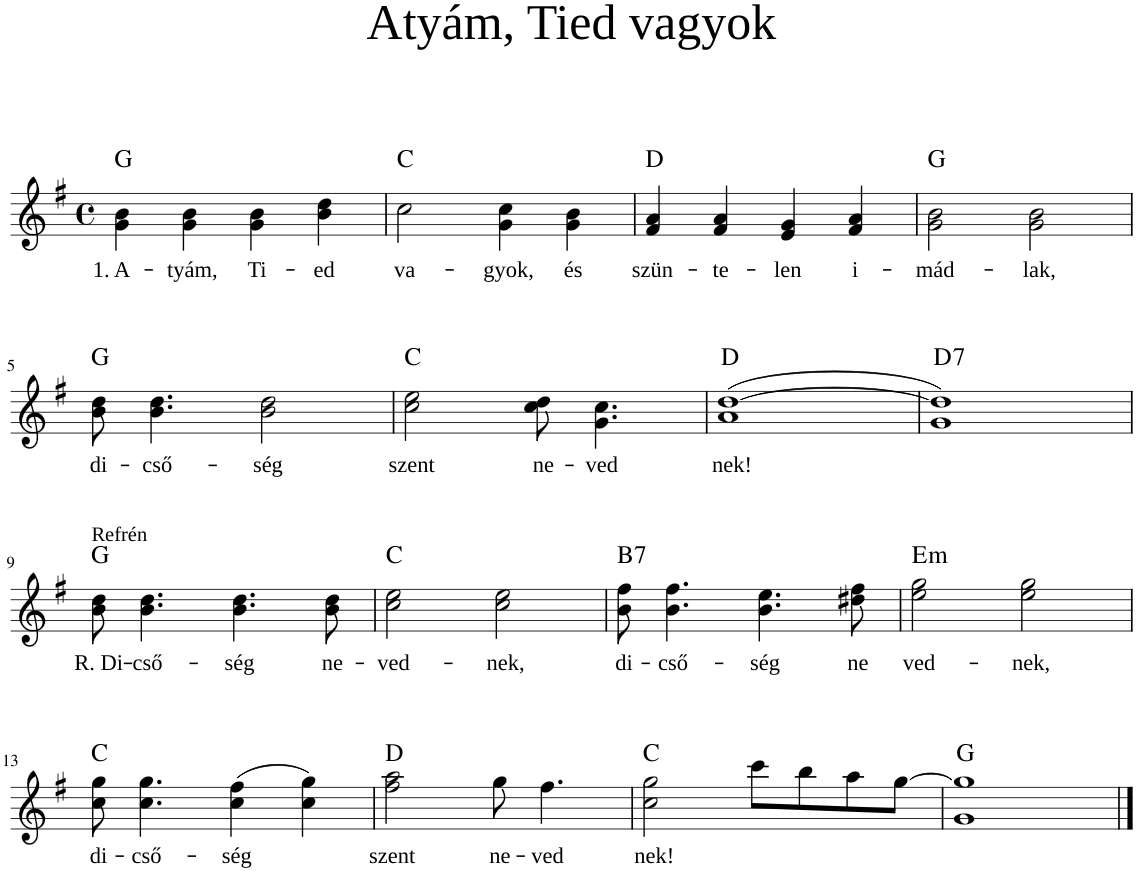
**kern	**text	**harte
*part1	*part1	*part1
*staff1	*staff1	*
*I"Piano	*	*
*I'Pno	*	*
*clefG2	*	*
*k[f#]	*	*
*M4/4	*	*
*met(c)	*	*
=1	=1	=1
!	!LO:LY:b	!LO:H:kt=N.C.
4g\ 4b\	1. A-	N
!	!LO:LY:b	!
4g\ 4b\	-tyám,	.
!	!LO:LY:b	!
4g\ 4b\	Ti-	.
!	!LO:LY:b	!
4b\ 4dd\	-ed	.
=2	=2	=2
!	!LO:LY:b	!LO:H:kt=N.C.
2cc\	va-	N
!	!LO:LY:b	!
4g\ 4cc\	-gyok,	.
!	!LO:LY:b	!
4g\ 4b\	és	.
=3	=3	=3
!	!LO:LY:b	!LO:H:kt=N.C.
4f#/ 4a/	szün-	N
!	!LO:LY:b	!
4f#/ 4a/	-te-	.
!	!LO:LY:b	!
4e/ 4g/	-len	.
!	!LO:LY:b	!
4f#/ 4a/	i-	.
=4	=4	=4
!	!LO:LY:b	!LO:H:kt=N.C.
2g\ 2b\	-mád-	N
!	!LO:LY:b	!
2g\ 2b\	-lak,	.
!!LO:LB:g=z
=5	=5	=5
!	!LO:LY:b	!LO:H:kt=N.C.
8b\ 8dd\	di-	N
!	!LO:LY:b	!
4.b\ 4.dd\	-cső-	.
!	!LO:LY:b	!
2b\ 2dd\	-ség	.
=6	=6	=6
!	!LO:LY:b	!LO:H:kt=N.C.
2cc\ 2ee\	szent	N
!	!LO:LY:b	!
8cc\ 8dd\	ne-	.
!	!LO:LY:b	!
4.g\ 4.cc\	-ved	.
=7	=7	=7
!	!LO:LY:b	!LO:H:kt=N.C.
(1a [1dd	nek!	N
=8	=8	=8
!	!	!LO:H:kt=7
1g 1dd])	.	D:7
!!LO:LB:g=z
=9	=9	=9
!LO:TX:a:t=Refrén	!	!
!	!LO:LY:b	!LO:H:kt=N.C.
8b\ 8dd\	R. Di-	N
!	!LO:LY:b	!
4.b\ 4.dd\	-cső-	.
!	!LO:LY:b	!
4.b\ 4.dd\	-ség	.
!	!LO:LY:b	!
8b\ 8dd\	ne-	.
=10	=10	=10
!	!LO:LY:b	!LO:H:kt=N.C.
2cc\ 2ee\	-ved-	N
!	!LO:LY:b	!
2cc\ 2ee\	-nek,	.
=11	=11	=11
!	!LO:LY:b	!LO:H:kt=7
8b\ 8ff#\	di-	B:7
!	!LO:LY:b	!
4.b\ 4.ff#\	-cső-	.
!	!LO:LY:b	!
4.b\ 4.ee\	-ség	.
!	!LO:LY:b	!
8dd#X\ 8ff#\	ne	.
=12	=12	=12
!	!LO:LY:b	!LO:H:kt=m
2ee\ 2gg\	ved-	E:min
!	!LO:LY:b	!
2ee\ 2gg\	-nek,	.
!!LO:LB:g=z
=13	=13	=13
!	!LO:LY:b	!LO:H:kt=N.C.
8cc\ 8gg\	di-	N
!	!LO:LY:b	!
4.cc\ 4.gg\	-cső-	.
!	!LO:LY:b	!
(4cc\ 4ff#\	-ség	.
4cc\ 4gg\)	.	.
=14	=14	=14
!	!LO:LY:b	!LO:H:kt=N.C.
2ff#\ 2aa\	szent	N
!	!LO:LY:b	!
8gg\	ne-	.
!	!LO:LY:b	!
4.ff#\	-ved	.
=15	=15	=15
!	!LO:LY:b	!LO:H:kt=N.C.
2cc\ 2gg\	nek!	N
8ccc\L	.	.
8bb\	.	.
8aa\	.	.
[8gg\J	.	.
=16	=16	=16
!	!	!LO:H:kt=N.C.
1g 1gg]	.	N
==	==	==
*-	*-	*-
